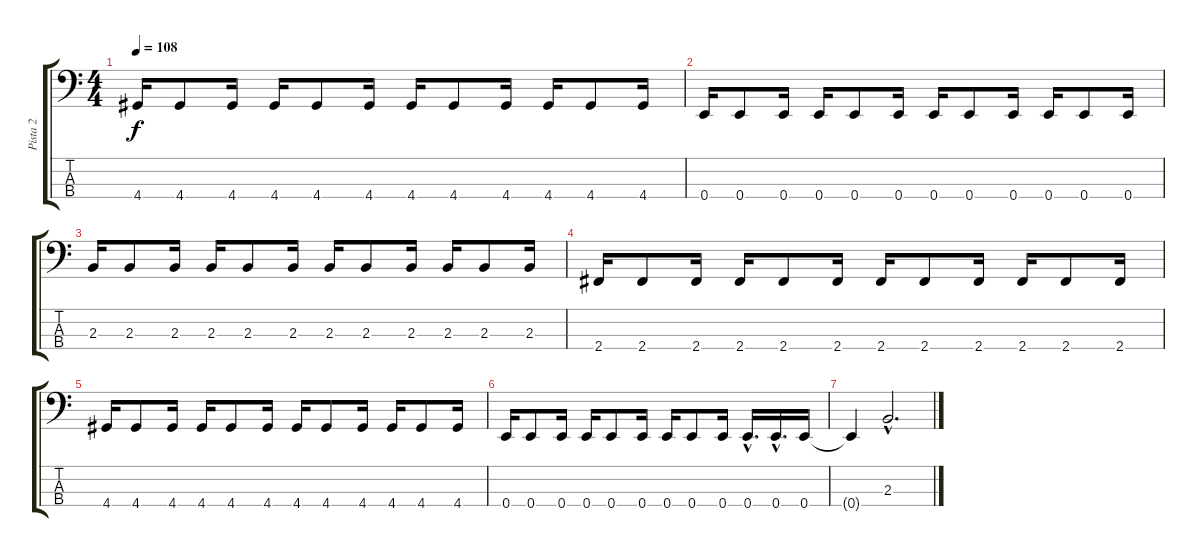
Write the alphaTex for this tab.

\track ("Pista 2" "Pista 2") {instrument electricbasspick}
\staff {score tabs}
\tuning (G2 D2 A1 E1) {hide}
\ts (4 4)
\tempo 108
\clef f4
\ks c
4.4.16{dy f} 4.4.8 4.4.16 4.4.16 4.4.8 4.4.16 4.4.16 4.4.8 4.4.16 4.4.16 4.4.8 4.4.16 |
0.4.16 0.4.8 0.4.16 0.4.16 0.4.8 0.4.16 0.4.16 0.4.8 0.4.16 0.4.16 0.4.8 0.4.16 |
2.3.16 2.3.8 2.3.16 2.3.16 2.3.8 2.3.16 2.3.16 2.3.8 2.3.16 2.3.16 2.3.8 2.3.16 |
2.4.16 2.4.8 2.4.16 2.4.16 2.4.8 2.4.16 2.4.16 2.4.8 2.4.16 2.4.16 2.4.8 2.4.16 |
4.4.16 4.4.8 4.4.16 4.4.16 4.4.8 4.4.16 4.4.16 4.4.8 4.4.16 4.4.16 4.4.8 4.4.16 |
0.4.16 0.4.8 0.4.16 0.4.16 0.4.8 0.4.16 0.4.16 0.4.8 0.4.16 0.4{hac}.16{d} 0.4{hac}.16{d} 0.4.16 |
0.4{t}.4 2.3{hac}.2{d}
